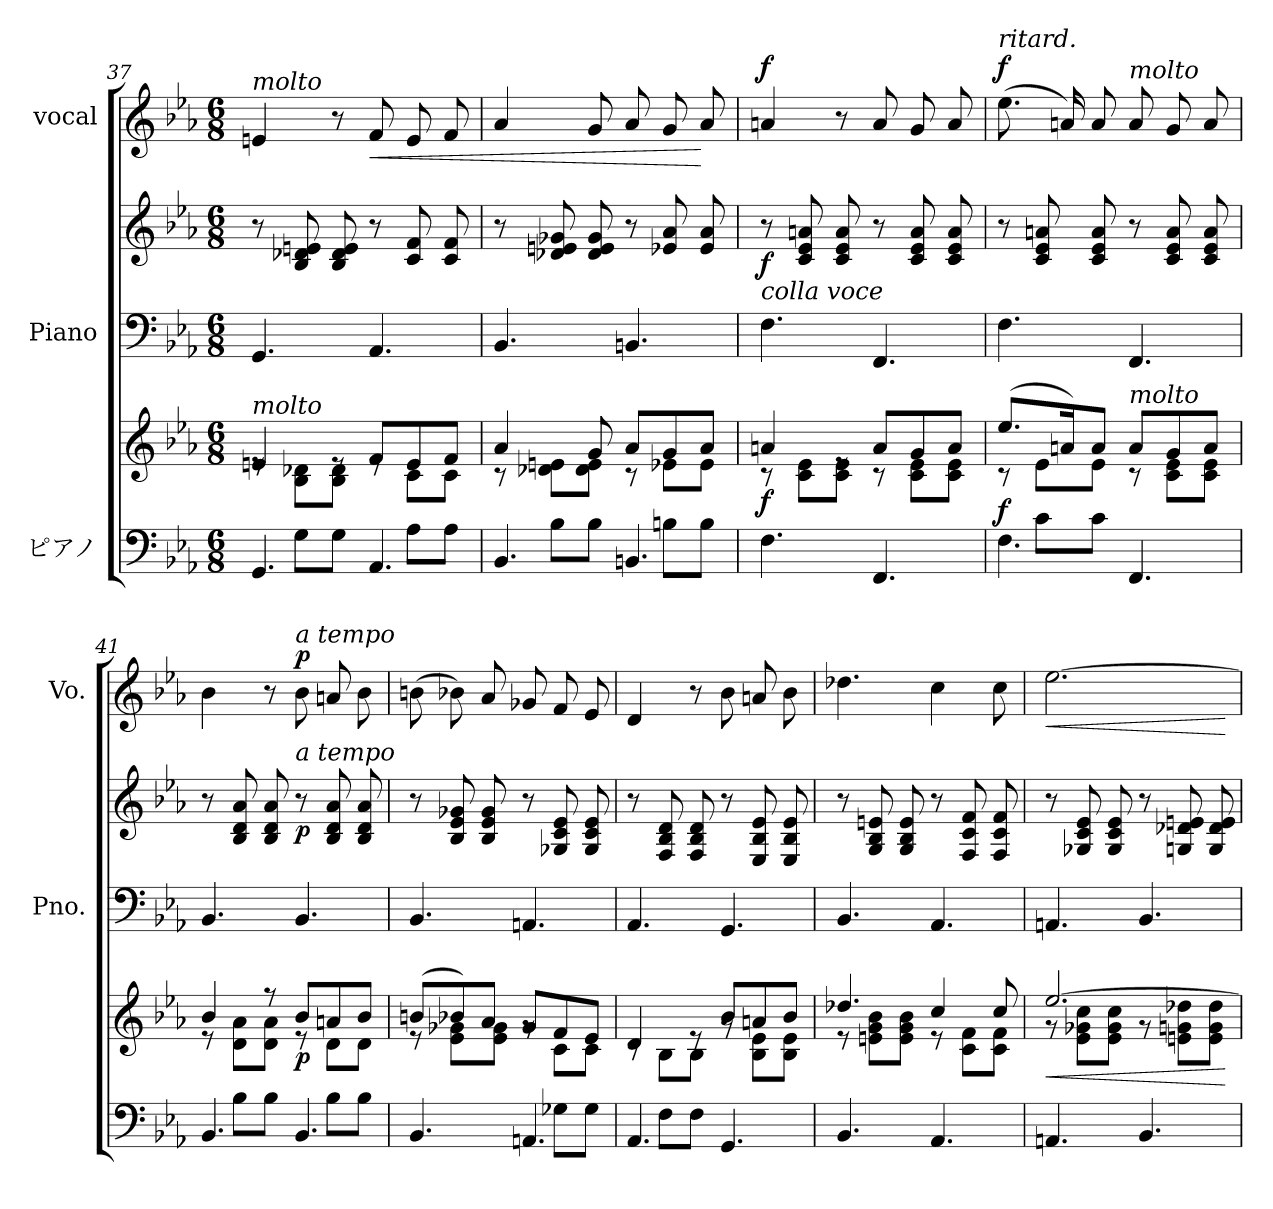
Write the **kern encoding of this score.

**kern	**kern	**dynam	**kern	**kern	**dynam	**kern	**dynam
*part3	*part3	*part3	*part2	*part2	*part2	*part1	*part1
*staff5	*staff4	*staff4/5	*staff3	*staff2	*staff2/3	*staff1	*staff1
*I"ピアノ	*	*	*I"Piano	*	*	*I"vocal	*
*	*	*	*I'Pno.	*	*	*I'Vo.	*
*clefF4	*clefG2	*	*clefF4	*clefG2	*	*clefG2	*
*k[b-e-a-]	*k[b-e-a-]	*	*k[b-e-a-]	*k[b-e-a-]	*	*k[b-e-a-]	*
*M6/8	*M6/8	*	*M6/8	*M6/8	*	*M6/8	*
=37	=37	=37	=37	=37	=37	=37	=37
*^	*^	*	*	*	*	*	*
!	!	!	!	!	!	!	!	!LO:TX:a:i:t=molto	!
!	!	!LO:TX:a:i:t=molto	!	!	!	!	!	!	!
4.GG/	8ryy	4en/	8re	.	4.GG/	8r	.	4en/	.
.	8G\L	.	8B-\ 8d-X\L	.	.	8B-/ 8d-X/ 8en/	.	.	.
.	8G\J	8re	8B-\ 8d-\J	.	.	8B-/ 8d-/ 8e/	.	8r	.
!	!	!	!	!	!	!	!	!	!LO:HP:b
4.AA-/	8ryy	8f/L	8re	.	4.AA-/	8r	.	8f/	<
.	8A-\L	8e/	8c\L	.	.	8c/ 8f/	.	8e/	.
.	8A-\J	8f/J	8c\J	.	.	8c/ 8f/	.	8f/	.
!!LO:LB:g=z
=38	=38	=38	=38	=38	=38	=38	=38	=38	=38
4.BB-/	8ryy	4a-/	8r	.	4.BB-/	8r	.	4a-/	.
.	8B-\L	.	8d-X\ 8en\L	.	.	8d-X/ 8en/ 8g-X/	.	.	.
.	8B-\J	8g/	8d-\ 8e\J	.	.	8d-/ 8e/ 8g-/	.	8g/	.
4.BBn/	8ryy	8a-/L	8r	.	4.BBn/	8r	.	8a-/	.
.	8Bn\L	8g/	8e-X\L	.	.	8e-X/ 8a-/	.	8g/	.
.	8B\J	8a-/J	8e-\J	.	.	8e-/ 8a-/	.	8a-/	[
=39	=39	=39	=39	=39	=39	=39	=39	=39	=39
!	!	!	!	!	!	!LO:TX:b:i:t=colla voce	!	!	!
!	!	!	!	!LO:DY:b	!	!	!LO:DY:b	!	!LO:DY:a
*v	*v	*	*	*	*	*	*	*	*
4.F\	4an/	8r	f	4.F\	8r	f	4an/	f
.	.	8c\ 8e-\L	.	.	8c/ 8e-/ 8an/	.	.	.
.	8re	8c\ 8e-\J	.	.	8c/ 8e-/ 8a/	.	8r	.
4.FF/	8a/L	8r	.	4.FF/	8r	.	8a/	.
.	8g/	8c\ 8e-\L	.	.	8c/ 8e-/ 8a/	.	8g/	.
.	8a/J	8c\ 8e-\J	.	.	8c/ 8e-/ 8a/	.	8a/	.
=40	=40	=40	=40	=40	=40	=40	=40	=40
*^	*	*	*	*	*	*	*	*
!	!	!	!	!	!	!	!	!LO:TX:a:i:t=ritard.	!
!	!	!	!	!LO:DY:a=2	!	!	!	!	!LO:DY:a
4.F\	8ryy	(8.ee-/L	8r	f	4.F\	8r	.	(8.ee-\	f
.	8c\L	.	8e-\L	.	.	8c/ 8e-/ 8an/	.	.	.
.	.	16an/K)	.	.	.	.	.	16an/)	.
.	8c\J	8a/J	8e-\J	.	.	8c/ 8e-/ 8a/	.	8a/	.
!	!	!	!	!	!	!	!	!LO:TX:a:i:t=molto	!
!	!	!LO:TX:a:i:t=molto	!	!	!	!	!	!	!
4.FF/	4.ryy	8a/L	8r	.	4.FF/	8r	.	8a/	.
.	.	8g/	8c\ 8e-\L	.	.	8c/ 8e-/ 8a/	.	8g/	.
.	.	8a/J	8c\ 8e-\J	.	.	8c/ 8e-/ 8a/	.	8a/	.
=41	=41	=41	=41	=41	=41	=41	=41	=41	=41
4.BB-/	8ryy	4b-/	8r	.	4.BB-/	8r	.	4b-\	.
.	8B-\L	.	8d\ 8a-\L	.	.	8B-/ 8d/ 8a-/	.	.	.
.	8B-\J	8r	8d\ 8a-\J	.	.	8B-/ 8d/ 8a-/	.	8r	.
!	!	!	!	!	!	!	!	!LO:TX:a:i:t=a tempo	!
!	!	!	!	!	!	!LO:TX:a:i:t=a tempo	!	!	!
!	!	!	!	!LO:DY:b	!	!	!LO:DY:b	!	!LO:DY:a
4.BB-/	8ryy	8b-/L	8r	p	4.BB-/	8r	p	8b-\	p
.	8B-\L	8an/	8d\L	.	.	8B-/ 8d/ 8a-/	.	8an/	.
.	8B-\J	8b-/J	8d\J	.	.	8B-/ 8d/ 8a-/	.	8b-\	.
!!LO:LB:g=z
=42	=42	=42	=42	=42	=42	=42	=42	=42	=42
4.BB-/	2ryy	(8bn/L	8r	.	4.BB-/	8r	.	(8bn\	.
.	.	8b-X/)	8e-\ 8g-X\L	.	.	8B-/ 8e-/ 8g-X/	.	8b-X\)	.
.	.	8a-/J	8e-\ 8g-\J	.	.	8B-/ 8e-/ 8g-/	.	8a-/	.
4.AAn/	.	8g-/L	8rg	.	4.AAn/	8r	.	8g-X/	.
.	8G-X\L	8f/	8c\L	.	.	8G-X/ 8c/ 8e-/	.	8f/	.
.	8G-\J	8e-/J	8c\J	.	.	8G-/ 8c/ 8e-/	.	8e-/	.
=43	=43	=43	=43	=43	=43	=43	=43	=43	=43
4.AA-/	8ryy	4d/	8rc	.	4.AA-/	8r	.	4d/	.
.	8F\L	.	8B-\L	.	.	8F/ 8B-/ 8d/	.	.	.
.	8F\J	8re	8B-\J	.	.	8F/ 8B-/ 8d/	.	8r	.
4.GG/	4.ryy	8b-/L	8rg	.	4.GG/	8r	.	8b-\	.
.	.	8an/	8B-\ 8e-\L	.	.	8E-/ 8B-/ 8e-/	.	8an/	.
.	.	8b-/J	8B-\ 8e-\J	.	.	8E-/ 8B-/ 8e-/	.	8b-\	.
*v	*v	*	*	*	*	*	*	*	*
=44	=44	=44	=44	=44	=44	=44	=44	=44
4.BB-/	4.dd-X/	8r	.	4.BB-/	8r	.	4.dd-X\	.
.	.	8en\ 8g\ 8b-\L	.	.	8G/ 8B-/ 8en/	.	.	.
.	.	8e\ 8g\ 8b-\J	.	.	8G/ 8B-/ 8e/	.	.	.
4.AA-/	4cc/	8r	.	4.AA-/	8r	.	4cc\	.
.	.	8c\ 8f\L	.	.	8F/ 8c/ 8f/	.	.	.
.	8cc/	8c\ 8f\J	.	.	8F/ 8c/ 8f/	.	8cc\	.
=45	=45	=45	=45	=45	=45	=45	=45	=45
!	!	!	!LO:HP:b	!	!	!	!	!LO:HP:b
4.AAn/	[2.ee-/	8r	<	4.AAn/	8r	.	[2.ee-\	<
.	.	8e-\ 8g-X\ 8cc\L	.	.	8G-X/ 8c/ 8e-/	.	.	.
.	.	8e-\ 8g-\ 8cc\J	.	.	8G-/ 8c/ 8e-/	.	.	.
4.BB-/	.	8r	.	4.BB-/	8r	.	.	.
.	.	8en\ 8gn\ 8dd-X\L	.	.	8Gn/ 8d-X/ 8en/	.	.	.
.	.	8e\ 8g\ 8dd-\J	.	.	8G/ 8d-/ 8e/	.	.	.
*	*v	*v	*	*	*	*	*	*
.	.	[	.	.	.	.	[
=	=	=	=	=	=	=	=
*-	*-	*-	*-	*-	*-	*-	*-
